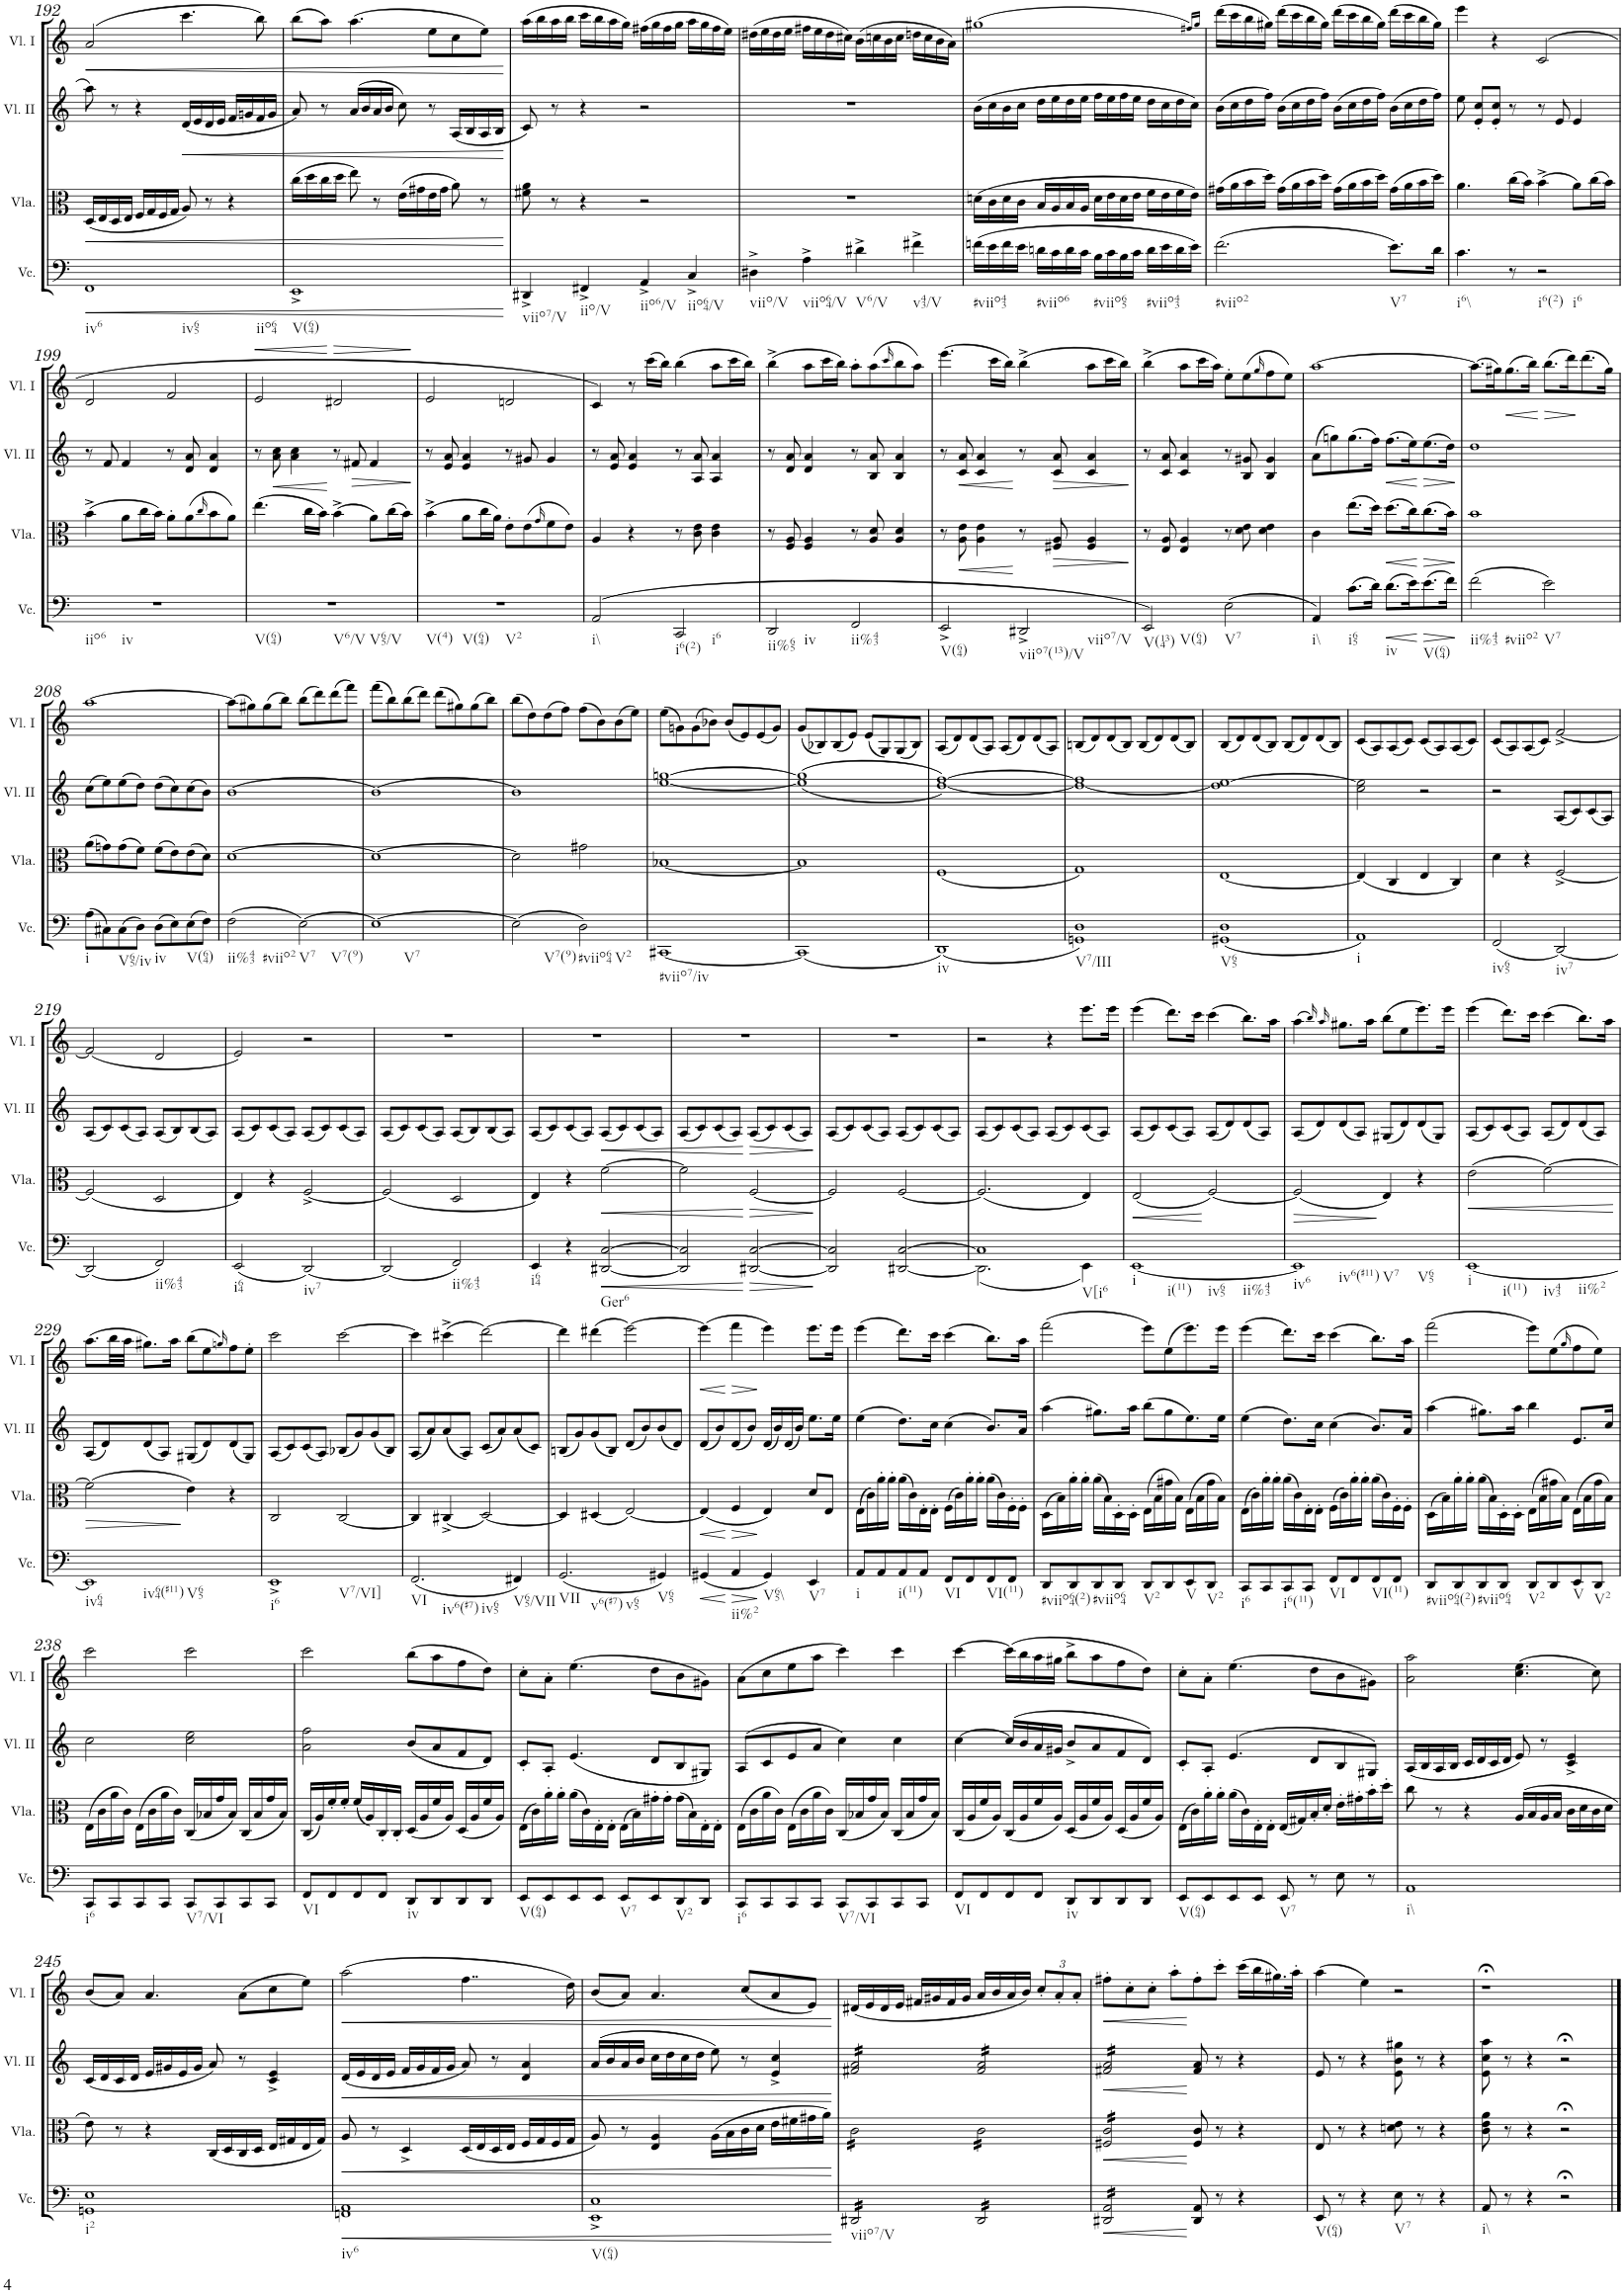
**kern	**dynam	**kern	**dynam	**kern	**dynam	**kern	**dynam
*part4	*part4	*part3	*part3	*part2	*part2	*part1	*part1
*staff4	*staff4	*staff3	*staff3	*staff2	*staff2	*staff1	*staff1
*I"Violoncello	*	*I"Viola	*	*I"Violine II	*	*I"Violine I	*
*I'Vc.	*	*I'Vla.	*	*I'Vl. II	*	*I'Vl. I	*
!!LO:PB:g=z
*clefC4	*	*clefC3	*	*clefG2	*	*clefG2	*
*k[]	*	*k[]	*	*k[]	*	*k[]	*
*C:	*	*C:	*	*C:	*	*C:	*
*M4/4	*	*M4/4	*	*M4/4	*	*M4/4	*
*met(c)	*	*met(c)	*	*met(c)	*	*met(c)	*
=192	=192	=192	=192	=192	=192	=192	=192
!LO:TX:b:t=iv6	!	!	!	!	!	!	!
!LO:TX:b:t=iv65	!	!	!	!	!	!	!
!LO:TX:b:t=iio64	!	!	!	!	!	!	!
!	!LO:HP:b	!	!LO:HP:b	!	!	!	!LO:HP:b
1FF	<	(<16D/LL	<	8aa\	.	(>2a/	<
.	.	16E/	.	.	.	.	.
.	.	16D/	.	8r	.	.	.
.	.	16E/JJ	.	.	.	.	.
.	.	16F/LL	.	4r	.	.	.
.	.	16G/	.	.	.	.	.
.	.	16F/	.	.	.	.	.
.	.	16G/JJ	.	.	.	.	.
!	!	!	!	!	!LO:HP:b	!	!
.	.	8A/)	.	(<16d/LL	<	4.ccc\	.
.	.	.	.	16e/	.	.	.
.	.	8r	.	16d/	.	.	.
.	.	.	.	16e/JJ	.	.	.
.	.	4r	.	16f/LL	.	.	.
.	.	.	.	16gn/	.	.	.
.	.	.	.	16f/	.	8bb\)	.
.	.	.	.	16g/JJ	.	.	.
=193	=193	=193	=193	=193	=193	=193	=193
!LO:TX:b:t=V(64)	!	!	!	!	!	!	!
1EE^	.	(>16cc\LL	.	8a/)	.	(>8bb\L	.
.	.	16dd\	.	.	.	.	.
.	.	16cc\	.	8r	.	8aa\J)	.
.	.	16dd\JJ	.	.	.	.	.
.	.	8ee\)	.	(>16a/LL	.	(>4.aa\	.
.	.	.	.	16b/	.	.	.
.	.	8r	.	16a/	.	.	.
.	.	.	.	16b/JJ	.	.	.
.	.	(>16e\LL	.	8cc\)	.	.	.
.	.	16g#X\	.	.	.	.	.
.	.	16e\	.	8r	.	8ee\L	.
.	.	16g#\JJ	.	.	.	.	.
.	.	8a\)	.	(<16A/LL	.	8cc\	.
.	.	.	.	16B/	.	.	.
.	.	8r	.	16A/	.	8ee\J)	.
.	.	.	.	16B/JJ	.	.	.
.	[	.	[	.	[	.	[
=194	=194	=194	=194	=194	=194	=194	=194
!LO:TX:b:t=viio7/V	!	!	!	!	!	!	!
4DD#X^/	.	8f#X\ 8a\	.	8c/)	.	(>16aa\LL	.
.	.	.	.	.	.	16bb\	.
.	.	8r	.	8r	.	16aa\	.
.	.	.	.	.	.	16bb\JJ	.
!LO:TX:b:t=iio/V	!	!	!	!	!	!	!
4FF#X^/	.	4r	.	4r	.	16ccc\LL	.
.	.	.	.	.	.	16bb\	.
.	.	.	.	.	.	16aa\	.
.	.	.	.	.	.	16gg\JJ)	.
!LO:TX:b:t=iio6/V	!	!	!	!	!	!	!
4AA^/	.	2r	.	2r	.	(>16ff#X\LL	.
.	.	.	.	.	.	16gg\	.
.	.	.	.	.	.	16ff#\	.
.	.	.	.	.	.	16gg\JJ	.
!LO:TX:b:t=iio64/V	!	!	!	!	!	!	!
4C^/	.	.	.	.	.	16aa\LL	.
.	.	.	.	.	.	16gg\	.
.	.	.	.	.	.	16ff#\	.
.	.	.	.	.	.	16ee\JJ)	.
=195	=195	=195	=195	=195	=195	=195	=195
!LO:TX:b:t=viio/V	!	!	!	!	!	!	!
4D#X^\	.	1r	.	1r	.	(>16dd#X\LL	.
.	.	.	.	.	.	16ee\	.
.	.	.	.	.	.	16dd#\	.
.	.	.	.	.	.	16ee\JJ	.
!LO:TX:b:t=viio64/V	!	!	!	!	!	!	!
4A^\	.	.	.	.	.	16ff#X\LL	.
.	.	.	.	.	.	16ee\	.
.	.	.	.	.	.	16dd#\	.
.	.	.	.	.	.	16cc#X\JJ)	.
!LO:TX:b:t=V6/V	!	!	!	!	!	!	!
4d#X^\	.	.	.	.	.	(>16b\LL	.
.	.	.	.	.	.	16ccn\	.
.	.	.	.	.	.	16b\	.
.	.	.	.	.	.	16cc\JJ	.
!LO:TX:b:t=v43/V	!	!	!	!	!	!	!
4f#X^\	.	.	.	.	.	16ddn\LL	.
.	.	.	.	.	.	16cc\	.
.	.	.	.	.	.	16b\	.
.	.	.	.	.	.	16a\JJ)	.
=196	=196	=196	=196	=196	=196	=196	=196
!LO:TX:b:t=#viio43	!	!	!	!	!	!	!
(>16fn\LL	.	(>16dn\LL	.	(>16b\LL	.	(>1gg#X	.
16e\	.	16c\	.	16cc\	.	.	.
16f\	.	16d\	.	16b\	.	.	.
16e\JJ	.	16c\JJ	.	16cc\JJ	.	.	.
!LO:TX:b:t=#viio6	!	!	!	!	!	!	!
16dn\LL	.	16B/LL	.	16dd\LL	.	.	.
16c\	.	16A/	.	16ee\	.	.	.
16d\	.	16B/	.	16dd\	.	.	.
16c\JJ	.	16A/JJ	.	16ee\JJ	.	.	.
!LO:TX:b:t=#viio65	!	!	!	!	!	!	!
16B\LL	.	16d\LL	.	16ff\LL	.	.	.
16c\	.	16e\	.	16ee\	.	.	.
16B\	.	16d\	.	16ff\	.	.	.
16c\JJ	.	16e\JJ	.	16ee\JJ	.	.	.
!LO:TX:b:t=#viio43	!	!	!	!	!	!	!
16d\LL	.	16f\LL	.	16dd\LL	.	.	.
16e\	.	16e\	.	16cc\	.	.	.
16d\	.	16f\	.	16dd\	.	.	.
16e\JJ)	.	16e\JJ)	.	16cc\JJ)	.	.	.
.	.	.	.	.	.	16qff#X/LL)	.
.	.	.	.	.	.	16qgg#/JJ	.
=197	=197	=197	=197	=197	=197	=197	=197
!LO:TX:b:t=#viio2	!	!	!	!	!	!	!
(>2.f\	.	(>16g#X\LL	.	(>16b\LL	.	(>16ddd\LL	.
.	.	16a\	.	16cc\	.	16ccc\	.
.	.	16b\	.	16dd\	.	16bb\	.
.	.	16dd\JJ)	.	16ff\JJ)	.	16gg#X\JJ)	.
.	.	(>16g#\LL	.	(>16b\LL	.	(>16ddd\LL	.
.	.	16a\	.	16cc\	.	16ccc\	.
.	.	16b\	.	16dd\	.	16bb\	.
.	.	16dd\JJ)	.	16ff\JJ)	.	16gg#\JJ)	.
.	.	(>16g#\LL	.	(>16b\LL	.	(>16ddd\LL	.
.	.	16a\	.	16cc\	.	16ccc\	.
.	.	16b\	.	16dd\	.	16bb\	.
.	.	16dd\JJ)	.	16ff\JJ)	.	16gg#\JJ)	.
!LO:TX:b:t=V7	!	!	!	!	!	!	!
8.e\L)	.	(>16g#\LL	.	(>16b\LL	.	(>16ddd\LL	.
.	.	16a\	.	16cc\	.	16ccc\	.
.	.	16b\	.	16dd\	.	16bb\	.
16d\Jk	.	16dd\JJ)	.	16ff\JJ)	.	16gg#\JJ)	.
=198	=198	=198	=198	=198	=198	=198	=198
!LO:TX:b:t=i6\\	!	!	!	!	!	!	!
4.c\	.	4.a\	.	8ee\	.	4eee\	.
.	.	.	.	8e/' 8cc/'L	.	.	.
.	.	.	.	8e/' 8cc/'J	.	4r	.
8r	.	(>16cc\LL	.	8r	.	.	.
.	.	16b\JJ)	.	.	.	.	.
!LO:TX:b:t=i6(2)	!	!	!	!	!	!	!
!LO:TX:b:t=i6	!	!	!	!	!	!	!
2r	.	(>4b^\	.	8r	.	(>2c/	.
.	.	.	.	8e/	.	.	.
.	.	8a\L)	.	4e/	.	.	.
.	.	(>16cc\L	.	.	.	.	.
.	.	16b\JJ)	.	.	.	.	.
!!LO:LB:g=z
=199	=199	=199	=199	=199	=199	=199	=199
!LO:TX:b:t=iio6	!	!	!	!	!	!	!
!LO:TX:b:t=iv	!	!	!	!	!	!	!
1r	.	(>4b^\	.	8r	.	2d/	.
.	.	.	.	8f/	.	.	.
.	.	8a\L	.	4f/	.	.	.
.	.	16cc\L	.	.	.	.	.
.	.	16b\JJ)	.	.	.	.	.
.	.	8a'\L	.	8r	.	2f/	.
.	.	(>8a\	.	8d/ 8a/	.	.	.
.	.	16qcc/	.	.	.	.	.
.	.	8b\	.	4d/ 4a/	.	.	.
.	.	8a\J)	.	.	.	.	.
=200	=200	=200	=200	=200	=200	=200	=200
!LO:TX:b:t=V(64)	!	!	!	!	!	!	!
!LO:TX:b:t=V6/V	!	!	!	!	!	!	!
!LO:TX:b:t=V65/V	!	!	!	!	!	!	!
!	!	!	!	!	!	!	!LO:HP:b
1r	.	(>4.ee\	.	8r	.	2e/	<
!	!	!	!	!	!LO:HP:b	!	!
.	.	.	.	8a\ 8cc\	<	.	.
.	.	.	.	4a\ 4cc\	.	.	.
.	.	16cc\LL	.	.	.	.	.
.	.	16b\JJ)	.	.	.	.	.
!	!	!	!	!	!	!	!LO:HP:n=1:b
.	.	(>4b^\	.	8r	[	2d#X/	[ >
!	!	!	!	!	!LO:HP:b	!	!
.	.	.	.	8f#X/	>	.	.
.	.	8a\L)	.	4f#/	.	.	.
.	.	(>16cc\L	.	.	.	.	.
.	.	16b\JJ)	.	.	.	.	.
.	.	.	.	.	]	.	]
=201	=201	=201	=201	=201	=201	=201	=201
!LO:TX:b:t=V(4)	!	!	!	!	!	!	!
!LO:TX:b:t=V(64)	!	!	!	!	!	!	!
!LO:TX:b:t=V2	!	!	!	!	!	!	!
1r	.	(>4b^\	.	8r	.	2e/	.
.	.	.	.	8e/ 8a/	.	.	.
.	.	8a\L	.	4e/ 4a/	.	.	.
.	.	16cc\L	.	.	.	.	.
.	.	16a\JJ)	.	.	.	.	.
.	.	8e'\L	.	8r	.	2dn/	.
.	.	(>8e\	.	8g#X/	.	.	.
.	.	16qg/	.	.	.	.	.
.	.	8f\	.	4g#/	.	.	.
.	.	8e\J)	.	.	.	.	.
=202	=202	=202	=202	=202	=202	=202	=202
!LO:TX:b:t=i\\	!	!	!	!	!	!	!
(>2AA/	.	4A/	.	8r	.	4c/)	.
.	.	.	.	8e/ 8a/	.	.	.
.	.	4r	.	4e/ 4a/	.	8r	.
.	.	.	.	.	.	(>16ccc\LL	.
.	.	.	.	.	.	16bb\JJ)	.
!LO:TX:b:t=i6(2)	!	!	!	!	!	!	!
!LO:TX:b:t=i6	!	!	!	!	!	!	!
2CC/	.	8r	.	8r	.	(>4bb\	.
.	.	8c\ 8e\	.	8A/ 8a/	.	.	.
.	.	4c\ 4e\	.	4A/ 4a/	.	8aa\L	.
.	.	.	.	.	.	16ccc\L	.
.	.	.	.	.	.	16bb\JJ)	.
=203	=203	=203	=203	=203	=203	=203	=203
!LO:TX:b:t=ii%65	!	!	!	!	!	!	!
!LO:TX:b:t=iv	!	!	!	!	!	!	!
2DD/	.	8r	.	8r	.	(>4bb^\	.
.	.	8F/ 8A/	.	8d/ 8a/	.	.	.
.	.	4F/ 4A/	.	4d/ 4a/	.	8aa\L	.
.	.	.	.	.	.	16ccc\L	.
.	.	.	.	.	.	16bb\JJ)	.
!LO:TX:b:t=ii%43	!	!	!	!	!	!	!
2FF/	.	8r	.	8r	.	8aa'\L	.
.	.	8A/ 8d/	.	8B/ 8a/	.	(>8aa\	.
.	.	.	.	.	.	16qccc/	.
.	.	4A/ 4d/	.	4B/ 4a/	.	8bb\	.
.	.	.	.	.	.	8aa\J)	.
=204	=204	=204	=204	=204	=204	=204	=204
!LO:TX:b:t=V(64)	!	!	!	!	!	!	!
2EE^/	.	8r	.	8r	.	(>4.eee\	.
!	!	!	!LO:HP:b	!	!LO:HP:b	!	!
.	.	8A\ 8e\	<	8c/ 8a/	<	.	.
.	.	4A\ 4e\	.	4c/ 4a/	.	.	.
.	.	.	.	.	.	16ccc\LL	.
.	.	.	.	.	.	16bb\JJ)	.
!LO:TX:b:t=viio7(13)/V	!	!	!	!	!	!	!
!LO:TX:b:t=viio7/V	!	!	!	!	!	!	!
2DD#X^/	.	8r	[	8r	[	(>4bb^\	.
!	!	!	!LO:HP:b	!	!LO:HP:b	!	!
.	.	8F#X/ 8A/	>	8c/ 8a/	>	.	.
.	.	4F#/ 4A/	.	4c/ 4a/	.	8aa\L	.
.	.	.	.	.	.	16ccc\L	.
.	.	.	.	.	.	16bb\JJ)	.
.	.	.	]	.	]	.	.
=205	=205	=205	=205	=205	=205	=205	=205
!LO:TX:b:t=V(134)	!	!	!	!	!	!	!
!LO:TX:b:t=V(64)	!	!	!	!	!	!	!
2EE/)	.	8r	.	8r	.	(>4bb^\	.
.	.	8E/ 8A/	.	8c/ 8a/	.	.	.
.	.	4E/ 4A/	.	4c/ 4a/	.	8aa\L	.
.	.	.	.	.	.	16ccc\L	.
.	.	.	.	.	.	16aa\JJ)	.
!LO:TX:b:t=V7	!	!	!	!	!	!	!
(>2E\	.	8r	.	8r	.	8ee'\L	.
.	.	8d\ 8e\	.	8B/ 8g#X/	.	(>8ee\	.
.	.	.	.	.	.	16qgg/	.
.	.	4d\ 4e\	.	4B/ 4g#/	.	8ff\	.
.	.	.	.	.	.	8ee\J)	.
=206	=206	=206	=206	=206	=206	=206	=206
!LO:TX:b:t=i\\	!	!	!	!	!	!	!
4AA/)	.	4c\	.	(>8a\L	.	[1aa	.
.	.	.	.	8ggn\)	.	.	.
!LO:TX:b:t=i65	!	!	!	!	!	!	!
(>8.c\L	.	(>8.ee\L	.	(>8.gg\	.	.	.
16d\Jk)	.	16dd\Jk)	.	16ff\Jk)	.	.	.
!LO:TX:b:t=iv	!	!	!	!	!	!	!
!	!LO:HP:b	!	!LO:HP:b	!	!LO:HP:b	!	!
(>8.d\L	<	(>8.dd\L	<	(>8.ff\L	<	.	.
16e\K)	.	16cc\K)	.	16ee\K)	.	.	.
!LO:TX:b:t=V(64)	!	!	!	!	!	!	!
!	!LO:HP:n=1:b	!	!LO:HP:n=1:b	!	!LO:HP:n=1:b	!	!
(>8.e\	[ >	(>8.cc\	[ >	(>8.ee\	[ >	.	.
16f\Jk)	.	16b\Jk)	.	16dd\Jk)	.	.	.
.	]	.	]	.	]	.	.
=207	=207	=207	=207	=207	=207	=207	=207
!LO:TX:b:t=ii%43	!	!	!	!	!	!	!
!LO:TX:b:t=#viio2	!	!	!	!	!	!	!
(>2f\	.	1b	.	1dd	.	(>8.aa\L]	.
.	.	.	.	.	.	16gg#X\K)	.
!	!	!	!	!	!	!	!LO:HP:b
.	.	.	.	.	.	(>8.gg#\	<
.	.	.	.	.	.	16bb\Jk)	.
!LO:TX:b:t=V7	!	!	!	!	!	!	!
!	!	!	!	!	!	!	!LO:HP:n=1:b
2e\)	.	.	.	.	.	(>8.bb\L	[ >
.	.	.	.	.	.	16ddd\K)	.
.	.	.	.	.	.	(>8.ddd\	]
.	.	.	.	.	.	16gg#\Jk)	.
!!LO:LB:g=z
=208	=208	=208	=208	=208	=208	=208	=208
!LO:TX:b:t=i	!	!	!	!	!	!	!
(>8A\L	.	(>8a\L	.	(>8cc\L	.	[1aa	.
8C#X\)	.	8gn\)	.	8ee\)	.	.	.
!LO:TX:b:t=V65/iv	!	!	!	!	!	!	!
(>8C#\	.	(>8g\	.	(>8ee\	.	.	.
8D\J)	.	8f\J)	.	8dd\J)	.	.	.
!LO:TX:b:t=iv	!	!	!	!	!	!	!
(>8D\L	.	(>8f\L	.	(>8dd\L	.	.	.
8E\)	.	8e\)	.	8cc\)	.	.	.
!LO:TX:b:t=V(64)	!	!	!	!	!	!	!
(>8E\	.	(>8e\	.	(>8cc\	.	.	.
8F\J)	.	8d\J)	.	8b\J)	.	.	.
=209	=209	=209	=209	=209	=209	=209	=209
!LO:TX:b:t=ii%43	!	!	!	!	!	!	!
!LO:TX:b:t=#viio2	!	!	!	!	!	!	!
(>2F\	.	[1d	.	[1b	.	(>8aa\L]	.
.	.	.	.	.	.	8gg#X\)	.
.	.	.	.	.	.	(>8gg#\	.
.	.	.	.	.	.	8bb\J)	.
!LO:TX:b:t=V7	!	!	!	!	!	!	!
!LO:TX:b:t=V7(9)	!	!	!	!	!	!	!
[2E\)	.	.	.	.	.	(>8bb\L	.
.	.	.	.	.	.	8ddd\)	.
.	.	.	.	.	.	(>8ddd\	.
.	.	.	.	.	.	8fff\J)	.
=210	=210	=210	=210	=210	=210	=210	=210
!LO:TX:b:t=V7	!	!	!	!	!	!	!
1E_	.	1d_	.	1b_	.	(>8fff\L	.
.	.	.	.	.	.	8bb\)	.
.	.	.	.	.	.	(>8bb\	.
.	.	.	.	.	.	8ddd\J)	.
.	.	.	.	.	.	(>8ddd\L	.
.	.	.	.	.	.	8gg#X\)	.
.	.	.	.	.	.	(>8gg#\	.
.	.	.	.	.	.	8bb\J)	.
=211	=211	=211	=211	=211	=211	=211	=211
!LO:TX:b:t=V7(9)	!	!	!	!	!	!	!
(>2E\]	.	2d\]	.	1b]	.	(>8bb\L	.
.	.	.	.	.	.	8dd\)	.
.	.	.	.	.	.	(>8dd\	.
.	.	.	.	.	.	8ff\J)	.
!LO:TX:b:t=#viio64	!	!	!	!	!	!	!
!LO:TX:b:t=V2	!	!	!	!	!	!	!
2D\)	.	2g#X\	.	.	.	(>8ff\L	.
.	.	.	.	.	.	8b\)	.
.	.	.	.	.	.	(>8b\	.
.	.	.	.	.	.	8ee\J)	.
=212	=212	=212	=212	=212	=212	=212	=212
!LO:TX:b:t=#viio7/iv	!	!	!	!	!	!	!
[1CC#X	.	[1B-X	.	[1ee [1ggn	.	(>8ee\L	.
.	.	.	.	.	.	8gn\)	.
.	.	.	.	.	.	(>8g\	.
.	.	.	.	.	.	8b-X\J)	.
.	.	.	.	.	.	(<8b-/L	.
.	.	.	.	.	.	8e/)	.
.	.	.	.	.	.	(<8e/	.
.	.	.	.	.	.	8g/J)	.
=213	=213	=213	=213	=213	=213	=213	=213
(<1CC#]	.	1B-]	.	(>(<1ee] 1gg]	.	(<8g/L	.
.	.	.	.	.	.	8B-X/)	.
.	.	.	.	.	.	(<8B-/	.
.	.	.	.	.	.	8e/J)	.
.	.	.	.	.	.	(<8e/L	.
.	.	.	.	.	.	8G/)	.
.	.	.	.	.	.	(<8G/	.
.	.	.	.	.	.	8B-/J)	.
=214	=214	=214	=214	=214	=214	=214	=214
!LO:TX:b:t=iv	!	!	!	!	!	!	!
(<1DD)	.	(<1F	.	[1dd [1ff))	.	(<8A/L	.
.	.	.	.	.	.	8d/)	.
.	.	.	.	.	.	(<8d/	.
.	.	.	.	.	.	8A/J)	.
.	.	.	.	.	.	(<8A/L	.
.	.	.	.	.	.	8d/)	.
.	.	.	.	.	.	(<8d/	.
.	.	.	.	.	.	8A/J)	.
=215	=215	=215	=215	=215	=215	=215	=215
!LO:TX:b:t=V7/III	!	!	!	!	!	!	!
1GGn 1D)	.	1G)	.	1dd_ 1ff]	.	(<8Bn/L	.
.	.	.	.	.	.	8d/)	.
.	.	.	.	.	.	(<8d/	.
.	.	.	.	.	.	8B/J)	.
.	.	.	.	.	.	(<8B/L	.
.	.	.	.	.	.	8d/)	.
.	.	.	.	.	.	(<8d/	.
.	.	.	.	.	.	8B/J)	.
=216	=216	=216	=216	=216	=216	=216	=216
!LO:TX:b:t=V65	!	!	!	!	!	!	!
(<1GG#X 1D	.	[1E	.	1dd] [1ee	.	(<8B/L	.
.	.	.	.	.	.	8d/)	.
.	.	.	.	.	.	(<8d/	.
.	.	.	.	.	.	8B/J)	.
.	.	.	.	.	.	(<8B/L	.
.	.	.	.	.	.	8d/)	.
.	.	.	.	.	.	(<8d/	.
.	.	.	.	.	.	8B/J)	.
=217	=217	=217	=217	=217	=217	=217	=217
!LO:TX:b:t=i	!	!	!	!	!	!	!
1AA)	.	(<4E/]	.	2cc\ 2ee\]	.	(<8c/L	.
.	.	.	.	.	.	8A/)	.
.	.	4C/	.	.	.	(<8A/	.
.	.	.	.	.	.	8c/J)	.
.	.	4E/	.	2r	.	(<8c/L	.
.	.	.	.	.	.	8A/)	.
.	.	4C/)	.	.	.	(<8A/	.
.	.	.	.	.	.	8c/J)	.
=218	=218	=218	=218	=218	=218	=218	=218
!LO:TX:b:t=iv65	!	!	!	!	!	!	!
(<2FF/	.	4d\	.	2r	.	(<8c/L	.
.	.	.	.	.	.	8A/)	.
.	.	4r	.	.	.	(<8A/	.
.	.	.	.	.	.	8c/J)	.
!LO:TX:b:t=iv7	!	!	!	!	!	!	!
[2DD/)	.	[2F^/	.	(<8A/L	.	[2f^/	.
.	.	.	.	8c/)	.	.	.
.	.	.	.	(<8c/	.	.	.
.	.	.	.	8A/J)	.	.	.
!!LO:LB:g=z
=219	=219	=219	=219	=219	=219	=219	=219
(<2DD/]	.	(<2F/]	.	(<8A/L	.	(<2f/]	.
.	.	.	.	8c/)	.	.	.
.	.	.	.	(<8c/	.	.	.
.	.	.	.	8A/J)	.	.	.
!LO:TX:b:t=ii%43	!	!	!	!	!	!	!
2FF/)	.	2D/	.	(<8A/L	.	2d/	.
.	.	.	.	8B/)	.	.	.
.	.	.	.	(<8B/	.	.	.
.	.	.	.	8A/J)	.	.	.
=220	=220	=220	=220	=220	=220	=220	=220
!LO:TX:b:t=i64	!	!	!	!	!	!	!
(<2EE/	.	4E/)	.	(<8A/L	.	2e/)	.
.	.	.	.	8c/)	.	.	.
.	.	4r	.	(<8c/	.	.	.
.	.	.	.	8A/J)	.	.	.
!LO:TX:b:t=iv7	!	!	!	!	!	!	!
[2DD/)	.	[2F^/	.	(<8A/L	.	2r	.
.	.	.	.	8c/)	.	.	.
.	.	.	.	(<8c/	.	.	.
.	.	.	.	8A/J)	.	.	.
=221	=221	=221	=221	=221	=221	=221	=221
(<2DD/]	.	(<2F/]	.	(<8A/L	.	1r	.
.	.	.	.	8c/)	.	.	.
.	.	.	.	(<8c/	.	.	.
.	.	.	.	8A/J)	.	.	.
!LO:TX:b:t=ii%43	!	!	!	!	!	!	!
2FF/)	.	2D/	.	(<8A/L	.	.	.
.	.	.	.	8B/)	.	.	.
.	.	.	.	(<8B/	.	.	.
.	.	.	.	8A/J)	.	.	.
=222	=222	=222	=222	=222	=222	=222	=222
!LO:TX:b:t=i64	!	!	!	!	!	!	!
4EE/	.	4E/)	.	(<8A/L	.	1r	.
.	.	.	.	8c/)	.	.	.
4r	.	4r	.	(<8c/	.	.	.
.	.	.	.	8A/J)	.	.	.
!LO:TX:b:t=Ger6	!	!	!	!	!	!	!
!	!LO:HP:b	!	!LO:HP:b	!	!LO:HP:b	!	!
[2DD#X/ [2C/	<	[2f\	<	(<8A/L	<	.	.
.	.	.	.	8c/)	.	.	.
.	.	.	.	(<8c/	.	.	.
.	.	.	.	8A/J)	.	.	.
=223	=223	=223	=223	=223	=223	=223	=223
2DD#/] 2C/]	.	2f\]	.	(<8A/L	.	1r	.
.	.	.	.	8c/)	.	.	.
.	.	.	.	(<8c/	.	.	.
.	.	.	.	8A/J)	.	.	.
!	!LO:HP:n=1:b	!	!LO:HP:n=1:b	!	!LO:HP:n=1:b	!	!
[2DD#X/ [2C/	[ >	[2F/	[ >	(<8A/L	[ >	.	.
.	.	.	.	8c/)	.	.	.
.	.	.	.	(<8c/	.	.	.
.	.	.	.	8A/J)	.	.	.
.	]	.	]	.	]	.	.
=224	=224	=224	=224	=224	=224	=224	=224
2DD#/] 2C/]	.	2F/]	.	(<8A/L	.	1r	.
.	.	.	.	8c/)	.	.	.
.	.	.	.	(<8c/	.	.	.
.	.	.	.	8A/J)	.	.	.
[2DD#X/ [2C/	.	[2F/	.	(<8A/L	.	.	.
.	.	.	.	8c/)	.	.	.
.	.	.	.	(<8c/	.	.	.
.	.	.	.	8A/J)	.	.	.
=225	=225	=225	=225	=225	=225	=225	=225
*^	*	*	*	*	*	*	*
!LO:TX:b:t=V[i6	!	!	!	!	!	!	!	!
1C]	(<2.DD#\]	.	(<2.F/]	.	(<8A/L	.	2r	.
.	.	.	.	.	8c/)	.	.	.
.	.	.	.	.	(<8c/	.	.	.
.	.	.	.	.	8A/J)	.	.	.
.	.	.	.	.	(<8A/L	.	4r	.
.	.	.	.	.	8c/)	.	.	.
.	4EE\)	.	4E/)	.	(<8c/	.	8.eee\L	.
.	.	.	.	.	8A/J)	.	.	.
.	.	.	.	.	.	.	16eee\Jk	.
*v	*v	*	*	*	*	*	*	*
=226	=226	=226	=226	=226	=226	=226	=226
!LO:TX:b:t=i	!	!	!	!	!	!	!
!LO:TX:b:t=i(11)	!	!	!	!	!	!	!
!LO:TX:b:t=iv65	!	!	!	!	!	!	!
!LO:TX:b:t=ii%43	!	!	!	!	!	!	!
!	!	!	!LO:HP:b	!	!	!	!
[1EE	.	(<2E/	<	(<8A/L	.	(>4eee\	.
.	.	.	.	8c/)	.	.	.
.	.	.	.	(<8c/	.	8.ddd\L)	.
.	.	.	.	8A/J)	.	.	.
.	.	.	.	.	.	16ccc\Jk	.
.	.	[2F/)	[	(<8A/L	.	(>4ccc\	.
.	.	.	.	8d/)	.	.	.
.	.	.	.	(<8d/	.	8.bb\L)	.
.	.	.	.	8A/J)	.	.	.
.	.	.	.	.	.	16aa\Jk	.
=227	=227	=227	=227	=227	=227	=227	=227
!LO:TX:b:t=iv6	!	!	!	!	!	!	!
!LO:TX:b:t=iv6(#11)	!	!	!	!	!	!	!
!LO:TX:b:t=V7	!	!	!	!	!	!	!
!LO:TX:b:t=V65	!	!	!	!	!	!	!
!	!	!	!LO:HP:b	!	!	!	!
1EE]	.	(<2F/]	>	(<8A/L	.	(>4aa\	.
.	.	.	.	8d/)	.	.	.
.	.	.	.	.	.	16qbb/)	.
.	.	.	.	.	.	16qaa/	.
.	.	.	.	(<8d/	.	8.gg#X\L	.
.	.	.	.	8A/J)	.	.	.
.	.	.	.	.	.	16aa\Jk	.
.	.	4E/)	]	(<8G#X/L	.	(>8bb\L	.
.	.	.	.	8d/)	.	8ee\	.
.	.	4r	.	(<8d/	.	8.eee\)	.
.	.	.	.	8G#/J)	.	.	.
.	.	.	.	.	.	16eee\Jk	.
=228	=228	=228	=228	=228	=228	=228	=228
!LO:TX:b:t=i	!	!	!	!	!	!	!
!LO:TX:b:t=i(11)	!	!	!	!	!	!	!
!LO:TX:b:t=iv43	!	!	!	!	!	!	!
!LO:TX:b:t=ii%2	!	!	!	!	!	!	!
!	!	!	!LO:HP:b	!	!	!	!
[1EE	.	(>2e\	<	(<8A/L	.	(>4eee\	.
.	.	.	.	8c/)	.	.	.
.	.	.	.	(<8c/	.	8.ddd\L)	.
.	.	.	.	8A/J)	.	.	.
.	.	.	.	.	.	16ccc\Jk	.
.	.	[2f\)	.	(<8A/L	.	(>4ccc\	.
.	.	.	.	8d/)	.	.	.
.	.	.	.	(<8d/	.	8.bb\L)	.
.	.	.	.	8A/J)	.	.	.
.	.	.	.	.	.	16aa\Jk	.
.	.	.	[	.	.	.	.
!!LO:LB:g=z
=229	=229	=229	=229	=229	=229	=229	=229
!LO:TX:b:t=iv64	!	!	!	!	!	!	!
!LO:TX:b:t=iv64(#11)	!	!	!	!	!	!	!
!LO:TX:b:t=V65	!	!	!	!	!	!	!
!	!	!	!LO:HP:b	!	!	!	!
1EE]	.	(>2f\]	>	(<8A/L	.	(>8.aa\L	.
.	.	.	.	8d/)	.	.	.
.	.	.	.	.	.	32bb\LL	.
.	.	.	.	.	.	32aa\JJJ	.
.	.	.	.	(<8d/	.	8.gg#X\L)	.
.	.	.	.	8A/J)	.	.	.
.	.	.	.	.	.	16aa\Jk	.
.	.	4e\)	]	(<8G#X/L	.	(>8bb\L	.
.	.	.	.	8d/)	.	8ee\	.
.	.	.	.	.	.	16qggn/)	.
.	.	4r	.	(<8d/	.	8ff\	.
.	.	.	.	8G#/J)	.	8ee'\J	.
=230	=230	=230	=230	=230	=230	=230	=230
!LO:TX:b:t=i6	!	!	!	!	!	!	!
!LO:TX:b:t=V7/VI]	!	!	!	!	!	!	!
1EE^	.	2C/	.	(<8A/L	.	2ccc\	.
.	.	.	.	8c/)	.	.	.
.	.	.	.	(<8c/	.	.	.
.	.	.	.	8A/J)	.	.	.
.	.	[2C/	.	(<8B-X/L	.	[2ccc\	.
.	.	.	.	8g/)	.	.	.
.	.	.	.	(<8g/	.	.	.
.	.	.	.	8B-/J)	.	.	.
=231	=231	=231	=231	=231	=231	=231	=231
!LO:TX:b:t=VI	!	!	!	!	!	!	!
!LO:TX:b:t=iv6(#7)	!	!	!	!	!	!	!
!LO:TX:b:t=iv65	!	!	!	!	!	!	!
(<2.FF/	.	4C/]	.	(<8A/L	.	4ccc\]	.
.	.	.	.	8a/)	.	.	.
.	.	(<4C#X^/	.	(<8a/	.	(>4ccc#X^\	.
.	.	.	.	8A/J)	.	.	.
.	.	[2D/)	.	(<8c/L	.	[2ddd\)	.
.	.	.	.	8a/)	.	.	.
!LO:TX:b:t=V65/VII	!	!	!	!	!	!	!
4FF#X/)	.	.	.	(<8a/	.	.	.
.	.	.	.	8c/J)	.	.	.
=232	=232	=232	=232	=232	=232	=232	=232
!LO:TX:b:t=VII	!	!	!	!	!	!	!
!LO:TX:b:t=v6(#7)	!	!	!	!	!	!	!
!LO:TX:b:t=v65	!	!	!	!	!	!	!
(<2.GG/	.	4D/]	.	(<8Bn/L	.	4ddd\]	.
.	.	.	.	8g/)	.	.	.
.	.	(<4D#X/	.	(<8g/	.	(>4ddd#X\	.
.	.	.	.	8B/J)	.	.	.
.	.	[2E/)	.	(<8d/L	.	[2eee\)	.
.	.	.	.	8b/)	.	.	.
!LO:TX:b:t=V65	!	!	!	!	!	!	!
4GG#X/)	.	.	.	(<8b/	.	.	.
.	.	.	.	8d/J)	.	.	.
=233	=233	=233	=233	=233	=233	=233	=233
!	!LO:HP:b	!	!LO:HP:b	!	!	!	!LO:HP:b
(<4GG#X/	<	(<4E/]	<	(<8d/L	.	(>4eee\]	<
.	.	.	.	8b/)	.	.	.
!LO:TX:b:t=ii%2	!	!	!	!	!	!	!
!	!LO:HP:n=1:b	!	!LO:HP:n=1:b	!	!	!	!LO:HP:n=1:b
4AA/	[ >	4F/	[ >	(<8d/	.	4fff\	[ >
.	.	.	.	8b/J)	.	.	.
!LO:TX:b:t=V65\\	!	!	!	!	!	!	!
4GG#/)	]	4E/)	]	(<16d/LL	.	4eee\)	]
.	.	.	.	16b/)	.	.	.
.	.	.	.	(<16d/	.	.	.
.	.	.	.	16b/JJ)	.	.	.
!LO:TX:b:t=V7	!	!	!	!	!	!	!
4EE/	.	8d/L	.	8.ee\L	.	8.eee\L	.
.	.	8E/J	.	.	.	.	.
.	.	.	.	16ee\Jk	.	16eee\Jk	.
=234	=234	=234	=234	=234	=234	=234	=234
!LO:TX:b:t=i	!	!	!	!	!	!	!
8AA/L	.	(>16E\LL	.	(>4ee\	.	(>4eee\	.
.	.	16c\)	.	.	.	.	.
8AA/	.	16a'\	.	.	.	.	.
.	.	16a'\JJ	.	.	.	.	.
!LO:TX:b:t=i(11)	!	!	!	!	!	!	!
8AA/	.	(>16a\LL	.	8.dd\L)	.	8.ddd\L)	.
.	.	16c\)	.	.	.	.	.
8AA/J	.	16E'\	.	.	.	.	.
.	.	16E'\JJ	.	16cc\Jk	.	16ccc\Jk	.
!LO:TX:b:t=VI	!	!	!	!	!	!	!
8FF/L	.	(>16F\LL	.	(>4cc\	.	(>4ccc\	.
.	.	16c\)	.	.	.	.	.
8FF/	.	16a'\	.	.	.	.	.
.	.	16a'\JJ	.	.	.	.	.
!LO:TX:b:t=VI(11)	!	!	!	!	!	!	!
8FF/	.	(>16a\LL	.	8.b/L)	.	8.bb\L)	.
.	.	16c\)	.	.	.	.	.
8FF/J	.	16F'\	.	.	.	.	.
.	.	16F'\JJ	.	16a/Jk	.	16aa\Jk	.
=235	=235	=235	=235	=235	=235	=235	=235
!LO:TX:b:t=#viio64(2)	!	!	!	!	!	!	!
8DD/L	.	(>16D\LL	.	(>4aa\	.	(>2fff\	.
.	.	16B\)	.	.	.	.	.
8DD/	.	16a'\	.	.	.	.	.
.	.	16a'\JJ	.	.	.	.	.
!LO:TX:b:t=#viio64	!	!	!	!	!	!	!
8DD/	.	(>16a\LL	.	8.gg#X\L)	.	.	.
.	.	16B\)	.	.	.	.	.
8DD/J	.	16D'\	.	.	.	.	.
.	.	16D'\JJ	.	16aa\Jk	.	.	.
!LO:TX:b:t=V2	!	!	!	!	!	!	!
8DD/L	.	(>16E\LL	.	(>8bb\L	.	8eee\L)	.
.	.	16B\	.	.	.	.	.
8DD/	.	16g#X\	.	8gg#\	.	(>8ee\	.
.	.	16B\JJ)	.	.	.	.	.
!LO:TX:b:t=V	!	!	!	!	!	!	!
8EE/	.	(>16E\LL	.	8.ee\)	.	8.eee\)	.
.	.	16B\	.	.	.	.	.
!LO:TX:b:t=V2	!	!	!	!	!	!	!
8DD/J	.	16g#\	.	.	.	.	.
.	.	16B\JJ)	.	16ee\Jk	.	16eee\Jk	.
=236	=236	=236	=236	=236	=236	=236	=236
!LO:TX:b:t=i6	!	!	!	!	!	!	!
8CC/L	.	(>16E\LL	.	(>4ee\	.	(>4eee\	.
.	.	16c\)	.	.	.	.	.
8CC/	.	16a'\	.	.	.	.	.
.	.	16a'\JJ	.	.	.	.	.
!LO:TX:b:t=i6(11)	!	!	!	!	!	!	!
8CC/	.	(>16a\LL	.	8.dd\L)	.	8.ddd\L)	.
.	.	16c\)	.	.	.	.	.
8CC/J	.	16E'\	.	.	.	.	.
.	.	16E'\JJ	.	16cc\Jk	.	16ccc\Jk	.
!LO:TX:b:t=VI	!	!	!	!	!	!	!
8FF/L	.	(>16F\LL	.	(>4cc\	.	(>4ccc\	.
.	.	16c\)	.	.	.	.	.
8FF/	.	16a'\	.	.	.	.	.
.	.	16a'\JJ	.	.	.	.	.
!LO:TX:b:t=VI(11)	!	!	!	!	!	!	!
8FF/	.	(>16a\LL	.	8.b/L)	.	8.bb\L)	.
.	.	16c\)	.	.	.	.	.
8FF/J	.	16F'\	.	.	.	.	.
.	.	16F'\JJ	.	16a/Jk	.	16aa\Jk	.
=237	=237	=237	=237	=237	=237	=237	=237
!LO:TX:b:t=#viio64(2)	!	!	!	!	!	!	!
8DD/L	.	(>16D\LL	.	(>4aa\	.	(>2fff\	.
.	.	16B\)	.	.	.	.	.
8DD/	.	16a'\	.	.	.	.	.
.	.	16a'\JJ	.	.	.	.	.
!LO:TX:b:t=#viio64	!	!	!	!	!	!	!
8DD/	.	(>16a\LL	.	8.gg#X\L)	.	.	.
.	.	16B\)	.	.	.	.	.
8DD/J	.	16D'\	.	.	.	.	.
.	.	16D'\JJ	.	16aa\Jk	.	.	.
!LO:TX:b:t=V2	!	!	!	!	!	!	!
8DD/L	.	(>16E\LL	.	4bb\	.	8eee\L)	.
.	.	16B\	.	.	.	.	.
8DD/	.	16g#X\	.	.	.	(>8ee\	.
.	.	16B\JJ)	.	.	.	.	.
.	.	.	.	.	.	16qgg/	.
!LO:TX:b:t=V	!	!	!	!	!	!	!
8EE/	.	(>16E\LL	.	8.e/L	.	8ff\	.
.	.	16B\	.	.	.	.	.
!LO:TX:b:t=V2	!	!	!	!	!	!	!
8DD/J	.	16g#\	.	.	.	8ee\J)	.
.	.	16B\JJ)	.	16cc/Jk	.	.	.
!!LO:LB:g=z
=238	=238	=238	=238	=238	=238	=238	=238
!LO:TX:b:t=i6	!	!	!	!	!	!	!
8CC/L	.	(>16E\LL	.	2cc\	.	2ccc\	.
.	.	16c\	.	.	.	.	.
8CC/	.	16a\	.	.	.	.	.
.	.	16c\JJ)	.	.	.	.	.
8CC/	.	(>16E\LL	.	.	.	.	.
.	.	16c\	.	.	.	.	.
8CC/J	.	16a\	.	.	.	.	.
.	.	16c\JJ)	.	.	.	.	.
!LO:TX:b:t=V7/VI	!	!	!	!	!	!	!
8CC/L	.	(<16C/LL	.	2cc\ 2ee\	.	2ccc\	.
.	.	16B-X/	.	.	.	.	.
8CC/	.	16g/	.	.	.	.	.
.	.	16B-/JJ)	.	.	.	.	.
8CC/	.	(<16C/LL	.	.	.	.	.
.	.	16B-/	.	.	.	.	.
8CC/J	.	16g/	.	.	.	.	.
.	.	16B-/JJ)	.	.	.	.	.
=239	=239	=239	=239	=239	=239	=239	=239
!LO:TX:b:t=VI	!	!	!	!	!	!	!
8FF/L	.	(<16C/LL	.	2a\ 2ff\	.	2ccc\	.
.	.	16A/)	.	.	.	.	.
8FF/	.	16f'/	.	.	.	.	.
.	.	16f'/JJ	.	.	.	.	.
8FF/	.	(<16f/LL	.	.	.	.	.
.	.	16A/)	.	.	.	.	.
8FF/J	.	16C'/	.	.	.	.	.
.	.	16C'/JJ	.	.	.	.	.
!LO:TX:b:t=iv	!	!	!	!	!	!	!
8DD/L	.	(<16D/LL	.	(<8b/L	.	(>8bb\L	.
.	.	16A/	.	.	.	.	.
8DD/	.	16f/	.	8a/	.	8aa\	.
.	.	16A/JJ)	.	.	.	.	.
8DD/	.	(<16D/LL	.	8f/	.	8ff\	.
.	.	16A/	.	.	.	.	.
8DD/J	.	16f/	.	8d/J)	.	8dd\J)	.
.	.	16A/JJ)	.	.	.	.	.
=240	=240	=240	=240	=240	=240	=240	=240
!LO:TX:b:t=V(64)	!	!	!	!	!	!	!
8EE/L	.	(>16E\LL	.	8c'/L	.	8cc'\L	.
.	.	16c\)	.	.	.	.	.
8EE/	.	16a'\	.	8A'/J	.	8a'\J	.
.	.	16a'\JJ	.	.	.	.	.
8EE/	.	(>16a\LL	.	(<4.e/	.	(>4.ee\	.
.	.	16c\)	.	.	.	.	.
8EE/J	.	16E'\	.	.	.	.	.
.	.	16E'\JJ	.	.	.	.	.
!LO:TX:b:t=V7	!	!	!	!	!	!	!
8EE/L	.	(>16E\LL	.	.	.	.	.
.	.	16B\)	.	.	.	.	.
8EE/	.	16g#X'\	.	8d/L	.	8dd\L	.
.	.	16g#'\JJ	.	.	.	.	.
!LO:TX:b:t=V2	!	!	!	!	!	!	!
8DD/	.	(>16g#\LL	.	8B/	.	8b\	.
.	.	16B\)	.	.	.	.	.
8DD/J	.	16E'\	.	8G#X/J)	.	8g#X\J)	.
.	.	16E'\JJ	.	.	.	.	.
=241	=241	=241	=241	=241	=241	=241	=241
!LO:TX:b:t=i6	!	!	!	!	!	!	!
8CC/L	.	(>16E\LL	.	(>8A/L	.	(>8a\L	.
.	.	16c\	.	.	.	.	.
8CC/	.	16a\	.	8c/	.	8cc\	.
.	.	16c\JJ)	.	.	.	.	.
8CC/	.	(>16E\LL	.	8e/	.	8ee\	.
.	.	16c\	.	.	.	.	.
8CC/J	.	16a\	.	8a/J	.	8aa\J	.
.	.	16c\JJ)	.	.	.	.	.
!LO:TX:b:t=V7/VI	!	!	!	!	!	!	!
8CC/L	.	(<16C/LL	.	4cc\)	.	4ccc\)	.
.	.	16B-X/	.	.	.	.	.
8CC/	.	16g/	.	.	.	.	.
.	.	16B-/JJ)	.	.	.	.	.
8CC/	.	(<16C/LL	.	4cc\	.	4ccc\	.
.	.	16B-/	.	.	.	.	.
8CC/J	.	16g/	.	.	.	.	.
.	.	16B-/JJ)	.	.	.	.	.
=242	=242	=242	=242	=242	=242	=242	=242
!LO:TX:b:t=VI	!	!	!	!	!	!	!
8FF/L	.	(<16C/LL	.	[4cc\	.	[4ccc\	.
.	.	16A/	.	.	.	.	.
8FF/	.	16f/	.	.	.	.	.
.	.	16A/JJ)	.	.	.	.	.
8FF/	.	(<16C/LL	.	(>16cc/LL]	.	(>16ccc\LL]	.
.	.	16A/	.	16b/	.	16bb\	.
8FF/J	.	16f/	.	16a/	.	16aa\	.
.	.	16A/JJ)	.	16g#X/JJ	.	16gg#X\JJ	.
!LO:TX:b:t=iv	!	!	!	!	!	!	!
8DD/L	.	(<16D/LL	.	8b^/L	.	8bb^\L	.
.	.	16A/	.	.	.	.	.
8DD/	.	16f/	.	8a/	.	8aa\	.
.	.	16A/JJ)	.	.	.	.	.
8DD/	.	(<16D/LL	.	8f/	.	8ff\	.
.	.	16A/	.	.	.	.	.
8DD/J	.	16f/	.	8d/J)	.	8dd\J)	.
.	.	16A/JJ)	.	.	.	.	.
=243	=243	=243	=243	=243	=243	=243	=243
!LO:TX:b:t=V(64)	!	!	!	!	!	!	!
8EE/L	.	(>16E\LL	.	8c'/L	.	8cc'\L	.
.	.	16c\)	.	.	.	.	.
8EE/	.	16a'\	.	8A'/J	.	8a'\J	.
.	.	16a'\JJ	.	.	.	.	.
8EE/	.	(>16a\LL	.	(>4.e/	.	(>4.ee\	.
.	.	16c\)	.	.	.	.	.
8EE/J	.	16E'\	.	.	.	.	.
.	.	16E'\JJ	.	.	.	.	.
!LO:TX:b:t=V7	!	!	!	!	!	!	!
8EE/	.	(<16E/LL	.	.	.	.	.
.	.	16G#X/)	.	.	.	.	.
8r	.	16B'/	.	8d/L	.	8dd\L	.
.	.	16d'/JJ	.	.	.	.	.
8E\	.	16e'\LL	.	8B/	.	8b\	.
.	.	16g#X'\	.	.	.	.	.
8r	.	16b'\	.	8G#X/J)	.	8g#X\J)	.
.	.	16dd'\JJ	.	.	.	.	.
=244	=244	=244	=244	=244	=244	=244	=244
!LO:TX:b:t=i\\	!	!	!	!	!	!	!
1AA	.	8cc\	.	(<16A/LL	.	2a\ 2aa\	.
.	.	.	.	16B/	.	.	.
.	.	8r	.	16A/	.	.	.
.	.	.	.	16B/JJ	.	.	.
.	.	4r	.	16c/LL	.	.	.
.	.	.	.	16d/	.	.	.
.	.	.	.	16c/	.	.	.
.	.	.	.	16d/JJ	.	.	.
.	.	(>16A/LL	.	8e/)	.	(>4.cc\ 4.ee\	.
.	.	16B/	.	.	.	.	.
.	.	16A/	.	8r	.	.	.
.	.	16B/JJ	.	.	.	.	.
.	.	16c\LL	.	4c/^ 4e/^	.	.	.
.	.	16d\	.	.	.	.	.
.	.	16c\	.	.	.	8cc\)	.
.	.	16d\JJ	.	.	.	.	.
!!LO:LB:g=z
=245	=245	=245	=245	=245	=245	=245	=245
!LO:TX:b:t=i2	!	!	!	!	!	!	!
1GGn 1E	.	8e\)	.	(<16c/LL	.	(<8b/L	.
.	.	.	.	16d/	.	.	.
.	.	8r	.	16c/	.	8a/J)	.
.	.	.	.	16d/JJ	.	.	.
.	.	4r	.	16e/LL	.	4.a/	.
.	.	.	.	16g#X/	.	.	.
.	.	.	.	16e/	.	.	.
.	.	.	.	16g#/JJ	.	.	.
.	.	(<16C/LL	.	8a/)	.	.	.
.	.	16D/	.	.	.	.	.
.	.	16C/	.	8r	.	(>8a\L	.
.	.	16D/JJ	.	.	.	.	.
.	.	16E/LL	.	4c/^ 4e/^	.	8cc\	.
.	.	16G#X/	.	.	.	.	.
.	.	16E/	.	.	.	8ee\J)	.
.	.	16G#/JJ)	.	.	.	.	.
=246	=246	=246	=246	=246	=246	=246	=246
!LO:TX:b:t=iv6	!	!	!	!	!	!	!
!	!LO:HP:b	!	!LO:HP:b	!	!LO:HP:b	!	!LO:HP:b
1FFn 1AA	<	8A/	<	(<16d/LL	<	(>2aa\	<
.	.	.	.	16e/	.	.	.
.	.	8r	.	16d/	.	.	.
.	.	.	.	16e/JJ	.	.	.
.	.	4D^/	.	16f/LL	.	.	.
.	.	.	.	16g/	.	.	.
.	.	.	.	16f/	.	.	.
.	.	.	.	16g/JJ	.	.	.
.	.	(<16D/LL	.	8a/)	.	4..ff\	.
.	.	16E/	.	.	.	.	.
.	.	16D/	.	8r	.	.	.
.	.	16E/JJ	.	.	.	.	.
.	.	16F/LL	.	4d/ 4a/	.	.	.
.	.	16G/	.	.	.	.	.
.	.	16F/	.	.	.	.	.
.	.	16G/JJ	.	.	.	16dd\)	.
=247	=247	=247	=247	=247	=247	=247	=247
!LO:TX:b:t=V(64)	!	!	!	!	!	!	!
1EE^ 1C^	.	8A/)	.	(>16a/LL	.	(<8b/L	.
.	.	.	.	16b/	.	.	.
.	.	8r	.	16a/	.	8a/J)	.
.	.	.	.	16b/JJ	.	.	.
.	.	4E/ 4A/	.	16cc\LL	.	4.a/	.
.	.	.	.	16dd\	.	.	.
.	.	.	.	16cc\	.	.	.
.	.	.	.	16dd\JJ	.	.	.
.	.	(>16A\LL	.	8ee\)	.	.	.
.	.	16B\	.	.	.	.	.
.	.	16c\	.	8r	.	(<8cc/L	.
.	.	16d\JJ	.	.	.	.	.
.	.	16e\LL	.	4e/^ 4cc/^	.	8a/	.
.	.	16f#X\	.	.	.	.	.
.	.	16g#X\	.	.	.	8e/J)	.
.	.	16a\JJ)	.	.	.	.	.
.	[	.	[	.	[	.	[
=248	=248	=248	=248	=248	=248	=248	=248
!LO:TX:b:t=viio7/V	!	!	!	!	!	!	!
*tremolo	*	*	*	*	*	*	*
*	*	*tremolo	*	*	*	*	*
*	*	*	*	*tremolo	*	*	*
16DD#X/LL	.	16c\LL	.	16f#X/ 16a/LL	.	(<16d#X/LL	.
16DD#X/	.	16c\	.	16f#X/ 16a/	.	16e/	.
16DD#X/	.	16c\	.	16f#X/ 16a/	.	16d#/	.
16DD#X/	.	16c\	.	16f#X/ 16a/	.	16e/JJ	.
16DD#X/	.	16c\	.	16f#X/ 16a/	.	16f#X/LL	.
16DD#X/	.	16c\	.	16f#X/ 16a/	.	16g#X/	.
16DD#X/	.	16c\	.	16f#X/ 16a/	.	16f#/	.
16DD#X/JJ	.	16c\JJ	.	16f#X/ 16a/JJ	.	16g#/JJ	.
16DD#/LL	.	16c\LL	.	16f#/ 16a/LL	.	16a/LL	.
16DD#/	.	16c\	.	16f#/ 16a/	.	16b/	.
16DD#/	.	16c\	.	16f#/ 16a/	.	16a/	.
16DD#/	.	16c\	.	16f#/ 16a/	.	16b/JJ)	.
*	*	*	*	*	*	*Xbrackettup	*
16DD#/	.	16c\	.	16f#/ 16a/	.	12cc'/L	.
16DD#/	.	16c\	.	16f#/ 16a/	.	.	.
.	.	.	.	.	.	12a'/	.
16DD#/	.	16c\	.	16f#/ 16a/	.	.	.
.	.	.	.	.	.	12a'/J	.
16DD#/JJ	.	16c\JJ	.	16f#/ 16a/JJ	.	.	.
=249	=249	=249	=249	=249	=249	=249	=249
!	!LO:HP:b	!	!LO:HP:b	!	!LO:HP:b	!	!LO:HP:b
16DD#X/ 16AA/LL	<	16F#X/ 16c/LL	<	16f#X/ 16a/LL	<	8ff#X'\L	<
16DD#X/ 16AA/	.	16F#X/ 16c/	.	16f#X/ 16a/	.	.	.
16DD#X/ 16AA/	.	16F#X/ 16c/	.	16f#X/ 16a/	.	8cc'\	.
16DD#X/ 16AA/	.	16F#X/ 16c/	.	16f#X/ 16a/	.	.	.
16DD#X/ 16AA/	.	16F#X/ 16c/	.	16f#X/ 16a/	.	8cc'\J	.
16DD#X/ 16AA/	.	16F#X/ 16c/	.	16f#X/ 16a/	.	.	.
16DD#X/ 16AA/	.	16F#X/ 16c/	.	16f#X/ 16a/	.	8aa'\L	.
16DD#X/ 16AA/JJ	.	16F#X/ 16c/JJ	.	16f#X/ 16a/JJ	.	.	.
*	*	*	*	*Xtremolo	*	*	*
*	*	*Xtremolo	*	*	*	*	*
*Xtremolo	*	*	*	*	*	*	*
8DD#/ 8AA/	[	8F#/ 8c/	[	8f#/ 8a/	[	8ff#'\	[
8r	.	8r	.	8r	.	8ccc'\J	.
4r	.	4r	.	4r	.	(>16ccc\LL	.
.	.	.	.	.	.	16bb\	.
.	.	.	.	.	.	16.gg#X\)	.
.	.	.	.	.	.	32aa'\JJk	.
=250	=250	=250	=250	=250	=250	=250	=250
!LO:TX:b:t=V(64)	!	!	!	!	!	!	!
8EE/	.	8E/	.	8e/	.	(>4aa\	.
8r	.	8r	.	8r	.	.	.
4r	.	4r	.	4r	.	4ee\)	.
!LO:TX:b:t=V7	!	!	!	!	!	!	!
8E\	.	8dn\ 8e\	.	8e\ 8b\ 8gg#X\	.	2r	.
8r	.	8r	.	8r	.	.	.
4r	.	4r	.	4r	.	.	.
=251	=251	=251	=251	=251	=251	=251	=251
!LO:TX:b:t=i\\	!	!	!	!	!	!	!
8AA/	.	8c\ 8e\ 8a\	.	8e\ 8cc\ 8aa\	.	1r;<	.
8r	.	8r	.	8r	.	.	.
4r	.	4r	.	4r	.	.	.
2r;<	.	2r;<	.	2r;<	.	.	.
==	==	==	==	==	==	==	==
*-	*-	*-	*-	*-	*-	*-	*-
